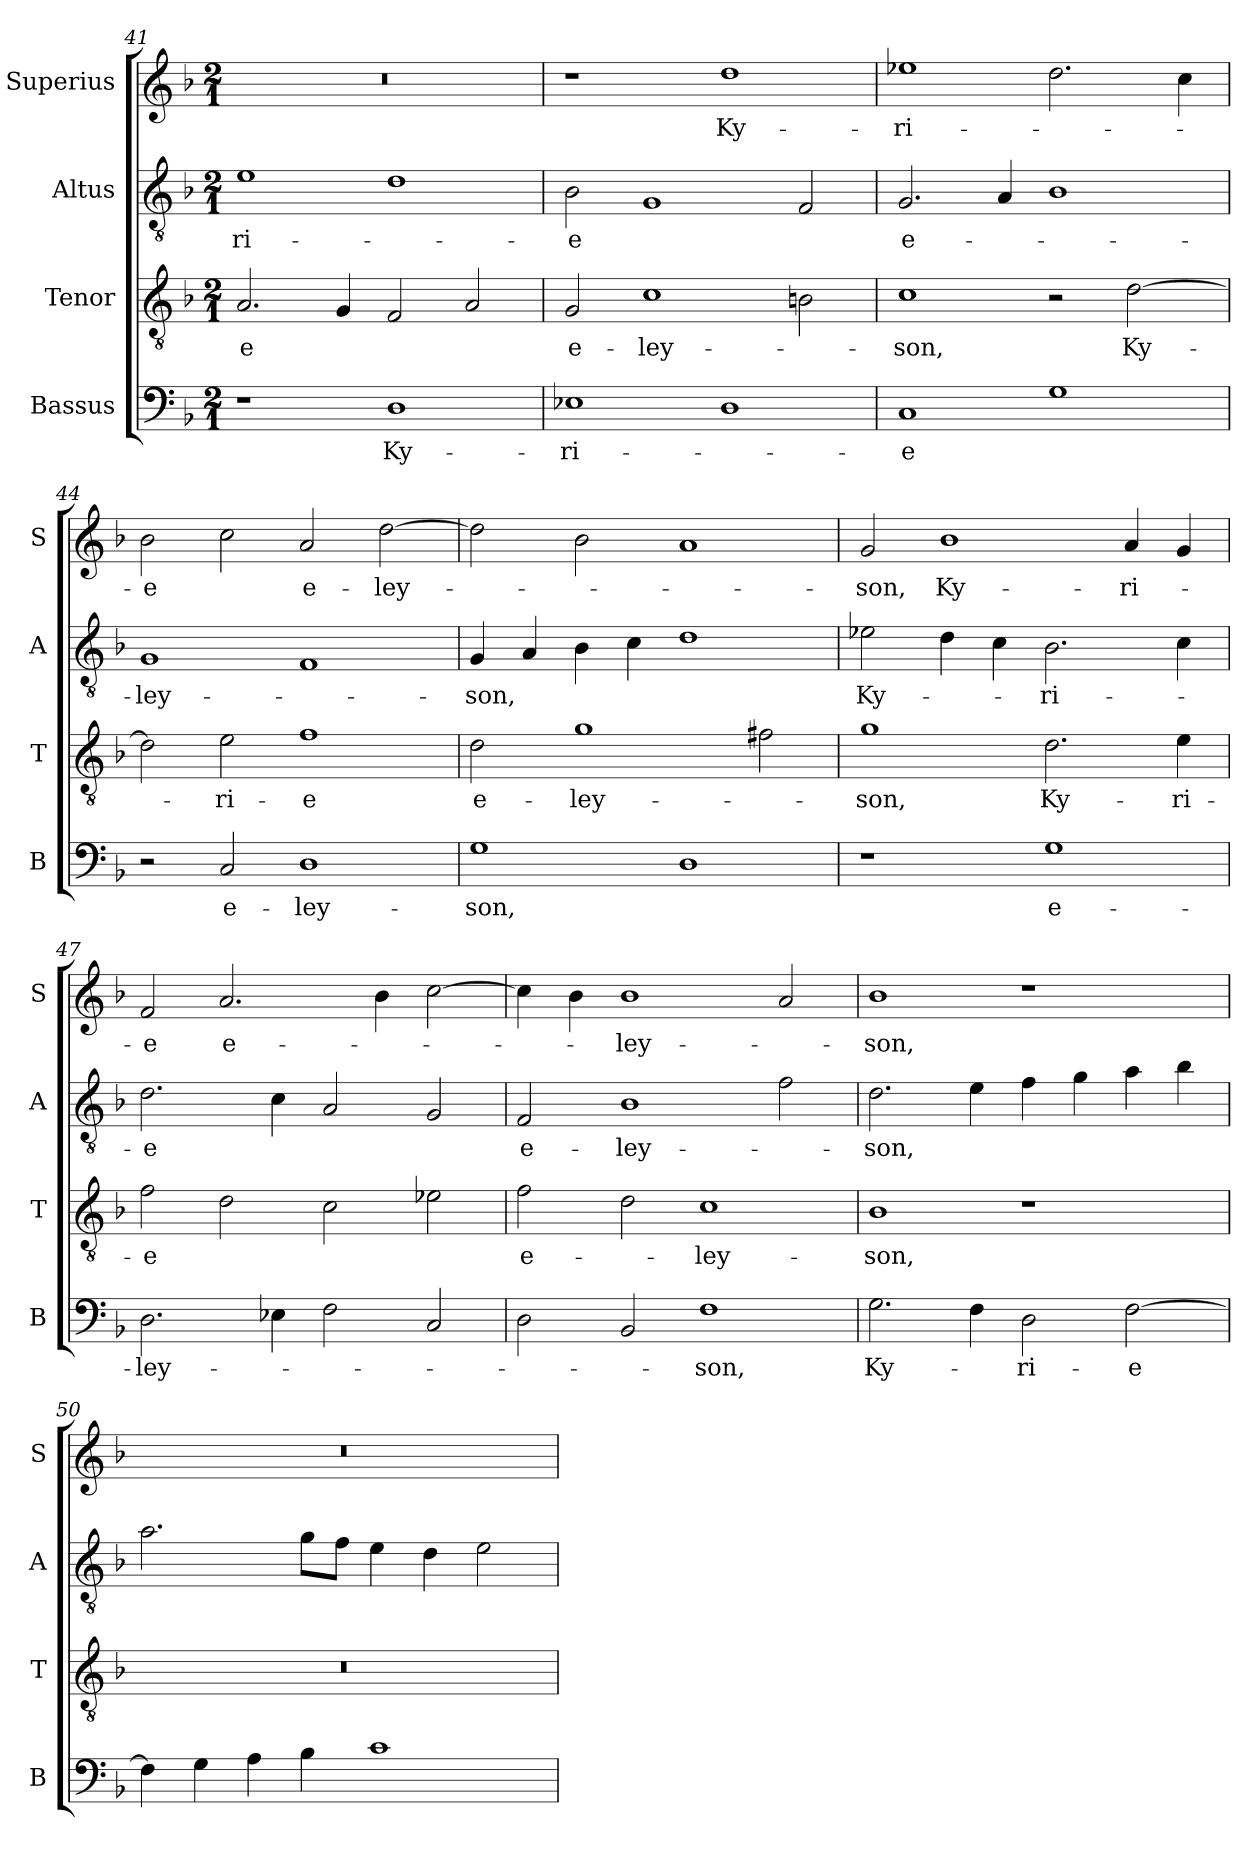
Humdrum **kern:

**kern	**text	**kern	**text	**kern	**text	**kern	**text
*part4	*part4	*part3	*part3	*part2	*part2	*part1	*part1
*staff4	*staff4	*staff3	*staff3	*staff2	*staff2	*staff1	*staff1
*I"Bassus	*	*I"Tenor	*	*I"Altus	*	*I"Superius	*
*I'B	*	*I'T	*	*I'A	*	*I'S	*
*clefF4	*	*clefGv2	*	*clefGv2	*	*clefG2	*
*k[b-]	*	*k[b-]	*	*k[b-]	*	*k[b-]	*
*M2/1	*	*M2/1	*	*M2/1	*	*M2/1	*
=41	=41	=41	=41	=41	=41	=41	=41
1r	.	2.A	-e	1e	-ri-	0r	.
.	.	4G	.	.	.	.	.
1D	Ky-	2F	.	1d	.	.	.
.	.	2A	.	.	.	.	.
=42	=42	=42	=42	=42	=42	=42	=42
1E-X	-ri-	2G	e-	2B-	-e	1r	.
.	.	1c	-ley-	1G	.	.	.
1D	.	.	.	.	.	1dd	Ky-
.	.	2Bn	.	2F	.	.	.
=43	=43	=43	=43	=43	=43	=43	=43
!	!	!	!	!	!LO:LY:i	!	!
1C	-e	1c	-son,	2.G	e-	1ee-X	-ri-
.	.	.	.	4A	.	.	.
1G	.	2r	.	1B-	.	2.dd	.
!	!	!	!LO:LY:i	!	!	!	!
.	.	[2d	Ky-	.	.	.	.
.	.	.	.	.	.	4cc	.
=44	=44	=44	=44	=44	=44	=44	=44
!	!	!	!	!	!LO:LY:i	!	!
2r	.	2d]	.	1G	-ley-	2b-	-e
!	!LO:LY:i	!	!LO:LY:i	!	!	!	!
2C	e-	2e	-ri-	.	.	2cc	.
!	!LO:LY:i	!	!LO:LY:i	!	!	!	!LO:LY:i
1D	-ley-	1f	-e	1F	.	2a	e-
!	!	!	!	!	!	!	!LO:LY:i
.	.	.	.	.	.	[2dd	-ley-
=45	=45	=45	=45	=45	=45	=45	=45
!	!LO:LY:i	!	!LO:LY:i	!	!LO:LY:i	!	!
1G	-son,	2d	e-	4G	-son,	2dd]	.
.	.	.	.	4A	.	.	.
!	!	!	!LO:LY:i	!	!	!	!
.	.	1g	-ley-	4B-	.	2b-	.
.	.	.	.	4c	.	.	.
1D	.	.	.	1d	.	1a	.
.	.	2f#X	.	.	.	.	.
=46	=46	=46	=46	=46	=46	=46	=46
!	!	!	!LO:LY:i	!	!LO:LY:i	!	!LO:LY:i
1r	.	1g	-son,	2e-X	Ky-	2g	-son,
!	!	!	!	!	!	!	!LO:LY:i
.	.	.	.	4d	.	1b-	Ky-
.	.	.	.	4c	.	.	.
!	!	!	!LO:LY:i	!	!LO:LY:i	!	!
1G	e-	2.d	Ky-	2.B-	-ri-	.	.
!	!	!	!	!	!	!	!LO:LY:i
.	.	.	.	.	.	4a	-ri-
!	!	!	!LO:LY:i	!	!	!	!
.	.	4e	-ri-	4c	.	4g	.
=47	=47	=47	=47	=47	=47	=47	=47
!	!	!	!LO:LY:i	!	!LO:LY:i	!	!LO:LY:i
2.D	-ley-	2f	-e	2.d	-e	2f	-e
.	.	2d	.	.	.	2.a	e-
4E-X	.	.	.	4c	.	.	.
2F	.	2c	.	2A	.	.	.
.	.	.	.	.	.	4b-	.
2C	.	2e-X	.	2G	.	[2cc	.
=48	=48	=48	=48	=48	=48	=48	=48
!	!	!	!LO:LY:i	!	!LO:LY:i	!	!
2D	.	2f	e-	2F	e-	4cc]	.
.	.	.	.	.	.	4b-	.
!	!	!	!	!	!LO:LY:i	!	!
2BB-	.	2d	.	1B-	-ley-	1b-	-ley-
!	!LO:LY:i	!	!LO:LY:i	!	!	!	!
1F	-son,	1c	-ley-	.	.	.	.
.	.	.	.	2f	.	2a	.
=49	=49	=49	=49	=49	=49	=49	=49
!	!LO:LY:i	!	!LO:LY:i	!	!LO:LY:i	!	!
2.G	Ky-	1B-	-son,	2.d	-son,	1b-	-son,
4F	.	.	.	4e	.	.	.
!	!LO:LY:i	!	!	!	!	!	!
2D	-ri-	1r	.	4f	.	1r	.
.	.	.	.	4g	.	.	.
!	!LO:LY:i	!	!	!	!	!	!
[2F	-e	.	.	4a	.	.	.
.	.	.	.	4b-	.	.	.
=50	=50	=50	=50	=50	=50	=50	=50
4F]	.	0r	.	2.a	.	0r	.
4G	.	.	.	.	.	.	.
4A	.	.	.	.	.	.	.
4B-	.	.	.	8gL	.	.	.
.	.	.	.	8fJ	.	.	.
1c	.	.	.	4e	.	.	.
.	.	.	.	4d	.	.	.
.	.	.	.	2e	.	.	.
=	=	=	=	=	=	=	=
*-	*-	*-	*-	*-	*-	*-	*-
